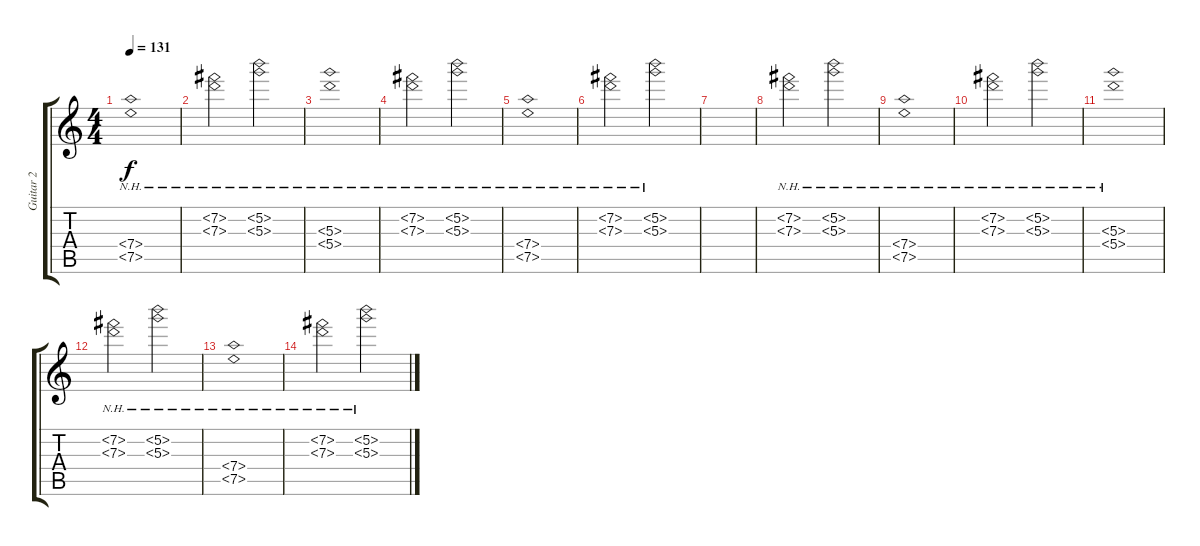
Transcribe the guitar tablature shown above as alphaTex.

\track ("Guitar 2" "Guitar 2") {instrument electricguitarclean}
\staff {score tabs}
\tuning (E4 B3 G3 D3 A2 E2) {hide}
\ts (4 4)
\tempo 131
\clef g2
\ks c
(7.4{nh} 7.5{nh}).1{dy f} |
(7.2{nh} 7.3{nh}).2 (5.2{nh} 5.3{nh}).2 |
(5.3{nh} 5.4{nh}).1 |
(7.2{nh} 7.3{nh}).2 (5.2{nh} 5.3{nh}).2 |
(7.4{nh} 7.5{nh}).1 |
(7.2{nh} 7.3{nh}).2 (5.2{nh} 5.3{nh}).2 |
|
(7.2{nh} 7.3{nh}).2 (5.2{nh} 5.3{nh}).2 |
(7.4{nh} 7.5{nh}).1 |
(7.2{nh} 7.3{nh}).2 (5.2{nh} 5.3{nh}).2 |
(5.3{nh} 5.4{nh}).1 |
(7.2{nh} 7.3{nh}).2 (5.2{nh} 5.3{nh}).2 |
(7.4{nh} 7.5{nh}).1 |
(7.2{nh} 7.3{nh}).2 (5.2{nh} 5.3{nh}).2
